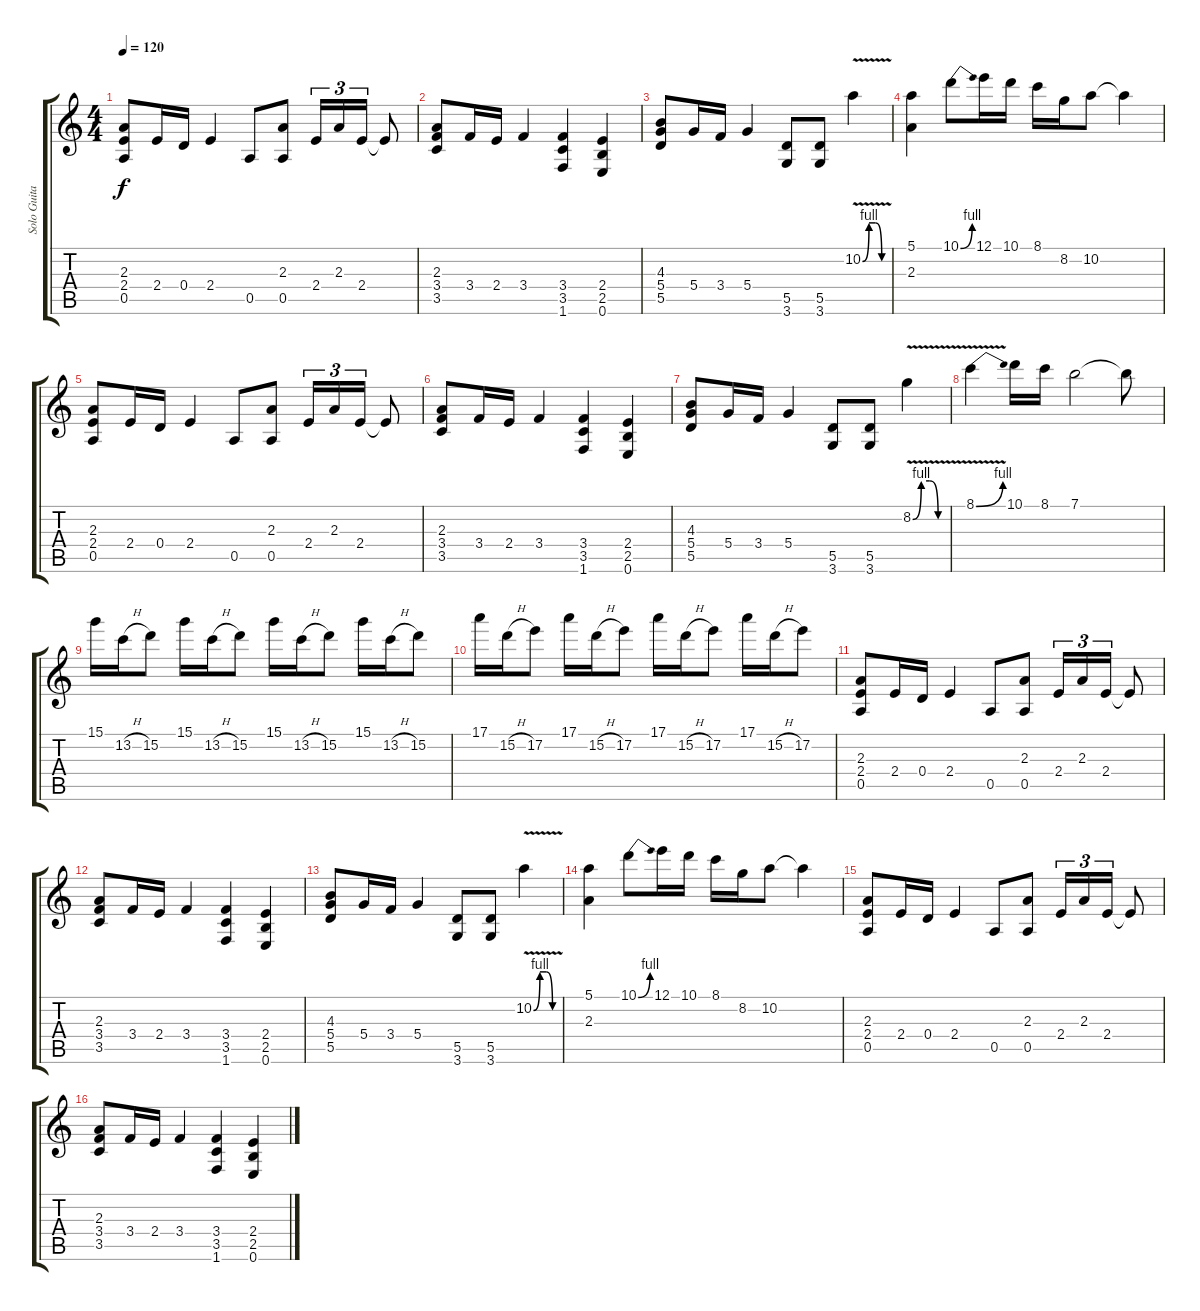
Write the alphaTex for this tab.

\track ("Solo Guitar" "Solo Guita") {instrument distortionguitar}
\staff {score tabs}
\tuning (E4 B3 G3 D3 A2 E2) {hide}
\ts (4 4)
\tempo 120
\clef g2
\ks c
(2.3 2.4 0.5).8{dy f volume 13} 2.4.16 0.4.16 2.4.4 0.5.8 (2.3 0.5).8 2.4.16{tu (3 2)} 2.3.16{tu (3 2)} 2.4.16{tu (3 2)} 2.4{t}.8 |
(2.3 3.4 3.5).8 3.4.16 2.4.16 3.4.4 (3.4 3.5 1.6).4 (2.4 2.5 0.6).4 |
(4.3 5.4 5.5).8 5.4.16 3.4.16 5.4.4 (5.5 3.6).8 (5.5 3.6).8 10.2{be (custom 0 0 15 4 30 4 45 0 60 0) v}.4 |
(5.1 2.3).4 10.1{be (bend 0 0 60 4)}.8 12.1.16 10.1.16 8.1.16 8.2.16 10.2.8 10.2{t}.4 |
(2.3 2.4 0.5).8 2.4.16 0.4.16 2.4.4 0.5.8 (2.3 0.5).8 2.4.16{tu (3 2)} 2.3.16{tu (3 2)} 2.4.16{tu (3 2)} 2.4{t}.8 |
(2.3 3.4 3.5).8 3.4.16 2.4.16 3.4.4 (3.4 3.5 1.6).4 (2.4 2.5 0.6).4 |
(4.3 5.4 5.5).8 5.4.16 3.4.16 5.4.4 (5.5 3.6).8 (5.5 3.6).8 8.2{be (custom 0 0 15 4 30 4 45 0 60 0) v}.4 |
8.1{be (bend 0 0 60 4) v}.4 10.1.16 8.1.16 7.1.2 7.1{t}.8 |
15.1.16{volume 13} 13.2{h}.16 15.2.8 15.1.16{volume 6} 13.2{h}.16 15.2.8 15.1.16 13.2{h}.16 15.2.8 15.1.16 13.2{h}.16 15.2.8 |
17.1.16{volume 13} 15.2{h}.16 17.2.8 17.1.16{volume 6} 15.2{h}.16 17.2.8 17.1.16 15.2{h}.16 17.2.8 17.1.16 15.2{h}.16 17.2.8 |
(2.3 2.4 0.5).8{volume 9} 2.4.16 0.4.16 2.4.4 0.5.8 (2.3 0.5).8 2.4.16{tu (3 2)} 2.3.16{tu (3 2)} 2.4.16{tu (3 2)} 2.4{t}.8 |
(2.3 3.4 3.5).8 3.4.16 2.4.16 3.4.4 (3.4 3.5 1.6).4 (2.4 2.5 0.6).4 |
(4.3 5.4 5.5).8 5.4.16 3.4.16 5.4.4 (5.5 3.6).8 (5.5 3.6).8 10.2{be (custom 0 0 15 4 30 4 45 0 60 0) v}.4 |
(5.1 2.3).4 10.1{be (bend 0 0 60 4)}.8 12.1.16 10.1.16 8.1.16 8.2.16 10.2.8 10.2{t}.4 |
(2.3 2.4 0.5).8 2.4.16 0.4.16 2.4.4 0.5.8 (2.3 0.5).8 2.4.16{tu (3 2)} 2.3.16{tu (3 2)} 2.4.16{tu (3 2)} 2.4{t}.8 |
(2.3 3.4 3.5).8 3.4.16 2.4.16 3.4.4 (3.4 3.5 1.6).4 (2.4 2.5 0.6).4
